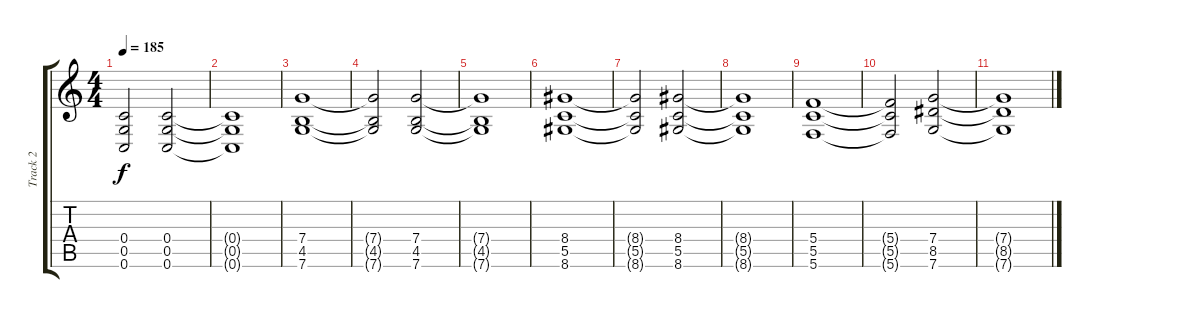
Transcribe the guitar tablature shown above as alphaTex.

\track ("Track 2" "Track 2") {instrument acousticguitarsteel}
\staff {score tabs}
\tuning (D4 A3 F3 C3 G2 C2) {hide}
\ts (4 4)
\tempo 185
\clef g2
\ks c
(0.4{t} 0.5{t} 0.6{t}).2{dy f} (0.4 0.5 0.6).2 |
(0.4{t} 0.5{t} 0.6{t}).1 |
(7.4 4.5 7.6).1 |
(7.4{t} 4.5{t} 7.6{t}).2 (7.4 4.5 7.6).2 |
(7.4{t} 4.5{t} 7.6{t}).1 |
(8.4 5.5 8.6).1 |
(8.4{t} 5.5{t} 8.6{t}).2 (8.4 5.5 8.6).2 |
(8.4{t} 5.5{t} 8.6{t}).1 |
(5.4 5.5 5.6).1 |
(5.4{t} 5.5{t} 5.6{t}).2 (7.4 8.5 7.6).2 |
(7.4{t} 8.5{t} 7.6{t}).1
